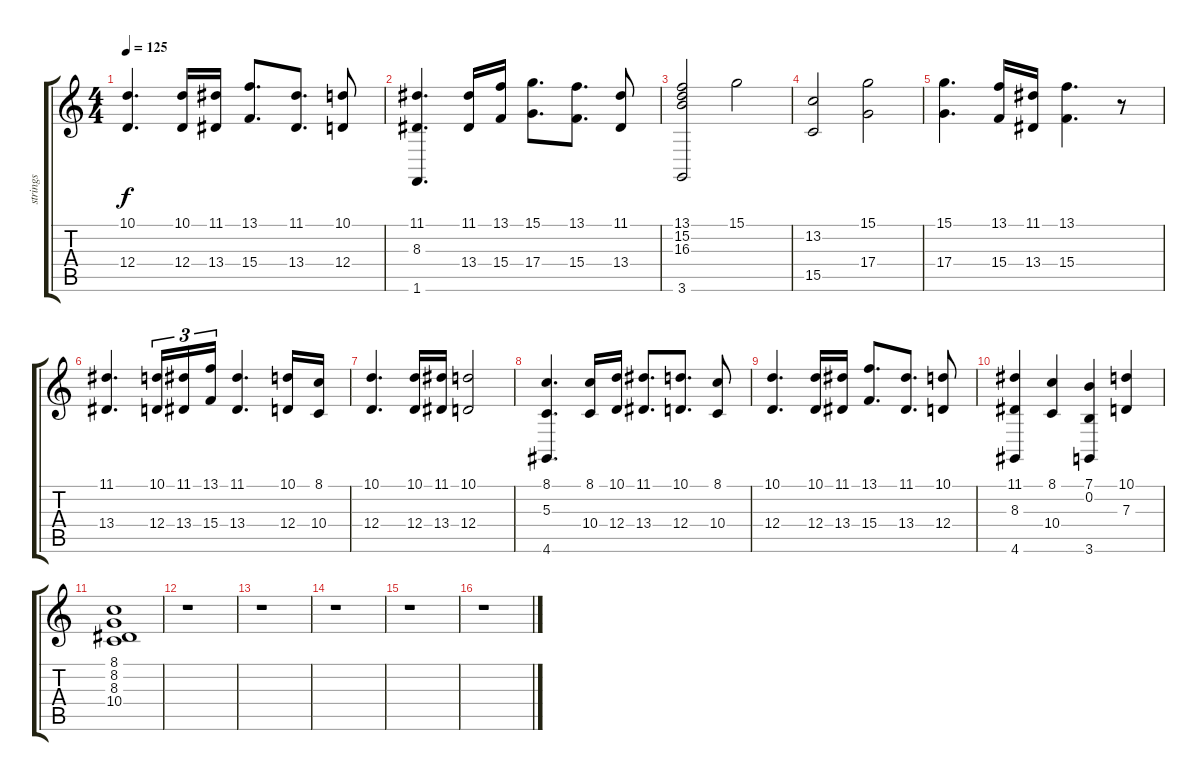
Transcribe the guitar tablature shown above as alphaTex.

\track ("strings" "strings") {instrument tremolostrings}
\staff {score tabs}
\tuning (E4 B3 G3 D3 A2 E2) {hide}
\ts (4 4)
\tempo 125
\clef g2
\ks c
(10.1 12.4).4{d dy f} (10.1 12.4).16 (11.1 13.4).16 (13.1 15.4).8{d} (11.1 13.4).8{d} (10.1 12.4).8 |
(11.1 8.3 1.6).4{d} (11.1 13.4).16 (13.1 15.4).16 (15.1 17.4).8{d} (13.1 15.4).8{d} (11.1 13.4).8 |
(13.1 15.2 16.3 3.6).2 15.1.2 |
(13.2 15.5).2 (15.1 17.4).2 |
(15.1 17.4).4{d} (13.1 15.4).16 (11.1 13.4).16 (13.1 15.4).4{d} r.8 |
(11.1 13.4).4{d} (10.1 12.4).16{tu (3 2)} (11.1 13.4).16{tu (3 2)} (13.1 15.4).16{tu (3 2)} (11.1 13.4).4{d} (10.1 12.4).16 (8.1 10.4).16 |
(10.1 12.4).4{d} (10.1 12.4).16 (11.1 13.4).16 (10.1 12.4).2 |
(8.1 5.3 4.6).4{d} (8.1 10.4).16 (10.1 12.4).16 (11.1 13.4).8{d} (10.1 12.4).8{d} (8.1 10.4).8 |
(10.1 12.4).4{d} (10.1 12.4).16 (11.1 13.4).16 (13.1 15.4).8{d} (11.1 13.4).8{d} (10.1 12.4).8 |
(11.1 8.3 4.6).4 (8.1 10.4).4 (7.1 0.2 3.6).4 (10.1 7.3).4 |
(8.1 8.2 8.3 10.4).1 |
r.1 |
r.1 |
r.1 |
r.1 |
r.1
